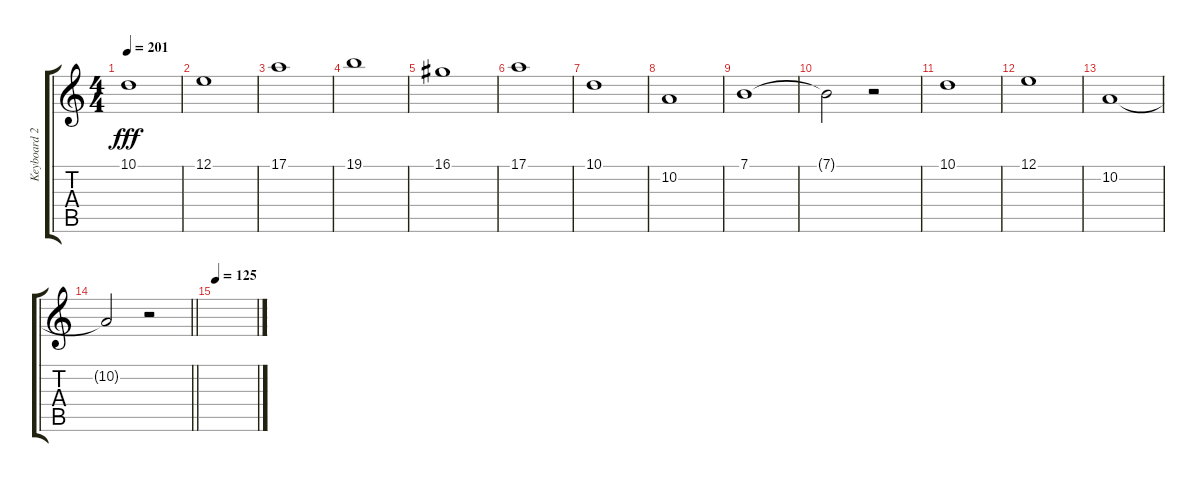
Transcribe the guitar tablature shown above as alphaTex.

\track ("Keyboard 2" "Keyboard 2") {instrument stringensemble1}
\staff {score tabs}
\tuning (E4 B3 G3 D3 A2 E2) {hide}
\ts (4 4)
\tempo 201
\clef g2
\ks c
10.1.1{dy fff} |
12.1.1 |
17.1.1 |
19.1.1 |
16.1.1 |
17.1.1 |
10.1.1 |
10.2.1 |
7.1.1 |
7.1{t}.2 r.2 |
10.1.1 |
12.1.1 |
10.2.1 |
\barLineRight lightlight
10.2{t}.2 r.2 |
\tempo 125
